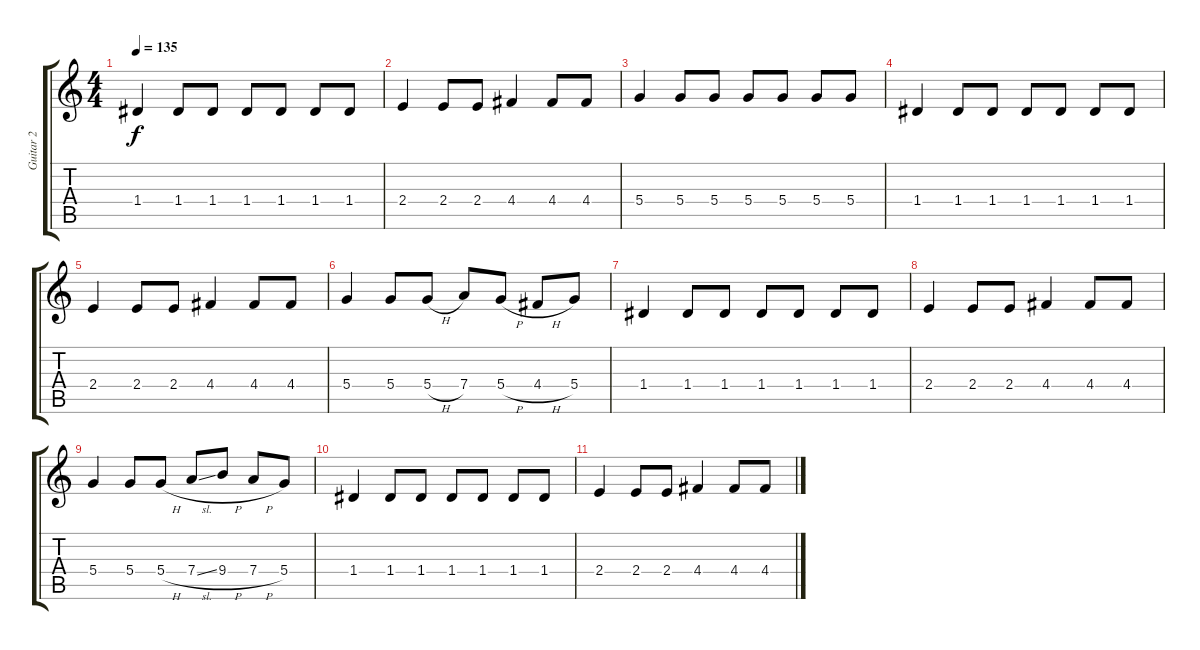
\track ("Guitar 2" "Guitar 2") {instrument overdrivenguitar}
\staff {score tabs}
\tuning (E4 B3 G3 D3 A2 E2) {hide}
\ts (4 4)
\tempo 135
\clef g2
\ks c
1.4.4{dy f} 1.4.8 1.4.8 1.4.8 1.4.8 1.4.8 1.4.8 |
2.4.4 2.4.8 2.4.8 4.4.4 4.4.8 4.4.8 |
5.4.4 5.4.8 5.4.8 5.4.8 5.4.8 5.4.8 5.4.8 |
1.4.4 1.4.8 1.4.8 1.4.8 1.4.8 1.4.8 1.4.8 |
2.4.4 2.4.8 2.4.8 4.4.4 4.4.8 4.4.8 |
5.4.4 5.4.8 5.4{h}.8 7.4.8 5.4{h}.8 4.4{h}.8 5.4.8 |
1.4.4 1.4.8 1.4.8 1.4.8 1.4.8 1.4.8 1.4.8 |
2.4.4 2.4.8 2.4.8 4.4.4 4.4.8 4.4.8 |
5.4.4 5.4.8 5.4{h}.8 7.4{sl}.8 9.4{h}.8 7.4{h}.8 5.4.8 |
1.4.4 1.4.8 1.4.8 1.4.8 1.4.8 1.4.8 1.4.8 |
2.4.4 2.4.8 2.4.8 4.4.4 4.4.8 4.4.8
